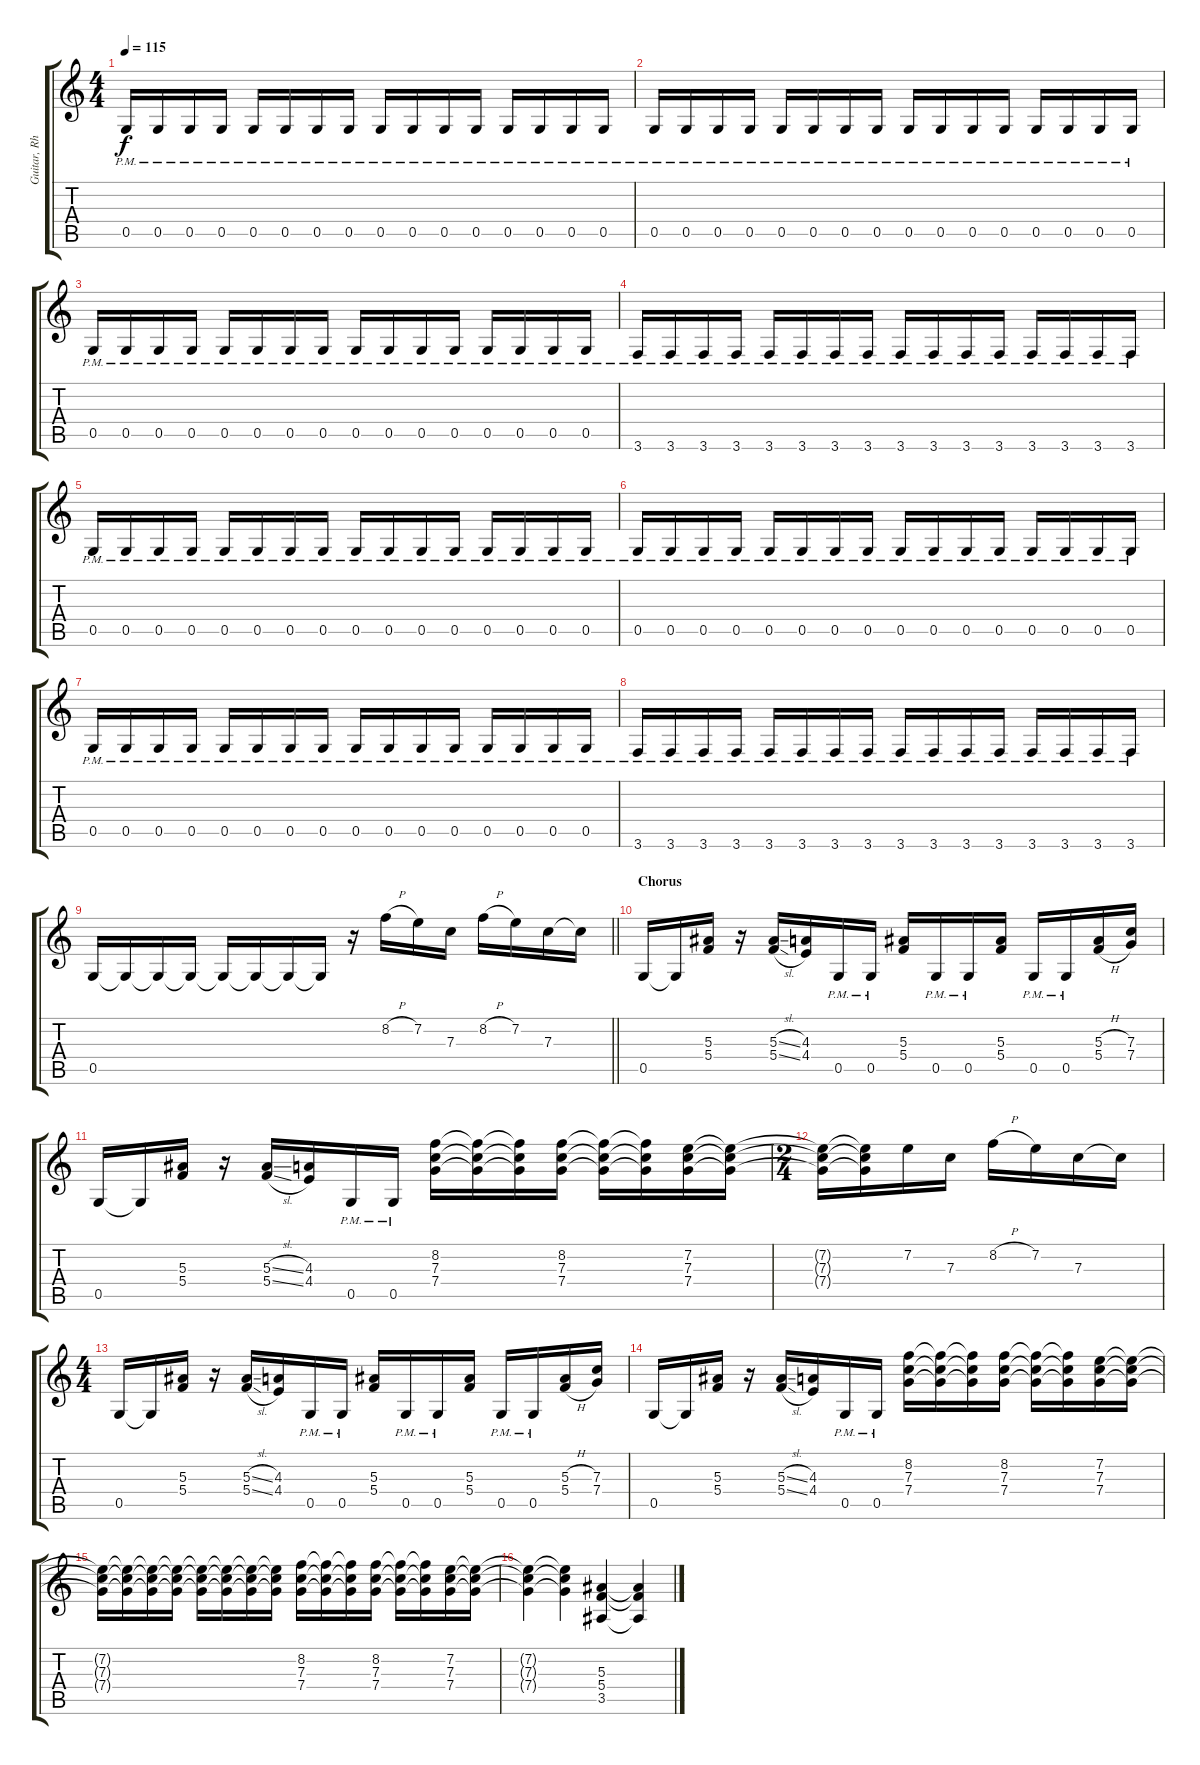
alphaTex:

\track ("Guitar, Rhythm" "Guitar, Rh") {instrument overdrivenguitar}
\staff {score tabs}
\tuning (D4 A3 F3 C3 G2 D2) {hide}
\ts (4 4)
\tempo 115
\clef g2
\ks c
0.5{pm}.16{dy f} 0.5{pm}.16 0.5{pm}.16 0.5{pm}.16 0.5{pm}.16 0.5{pm}.16 0.5{pm}.16 0.5{pm}.16 0.5{pm}.16 0.5{pm}.16 0.5{pm}.16 0.5{pm}.16 0.5{pm}.16 0.5{pm}.16 0.5{pm}.16 0.5{pm}.16 |
0.5{pm}.16 0.5{pm}.16 0.5{pm}.16 0.5{pm}.16 0.5{pm}.16 0.5{pm}.16 0.5{pm}.16 0.5{pm}.16 0.5{pm}.16 0.5{pm}.16 0.5{pm}.16 0.5{pm}.16 0.5{pm}.16 0.5{pm}.16 0.5{pm}.16 0.5{pm}.16 |
0.5{pm}.16 0.5{pm}.16 0.5{pm}.16 0.5{pm}.16 0.5{pm}.16 0.5{pm}.16 0.5{pm}.16 0.5{pm}.16 0.5{pm}.16 0.5{pm}.16 0.5{pm}.16 0.5{pm}.16 0.5{pm}.16 0.5{pm}.16 0.5{pm}.16 0.5{pm}.16 |
3.6{pm}.16 3.6{pm}.16 3.6{pm}.16 3.6{pm}.16 3.6{pm}.16 3.6{pm}.16 3.6{pm}.16 3.6{pm}.16 3.6{pm}.16 3.6{pm}.16 3.6{pm}.16 3.6{pm}.16 3.6{pm}.16 3.6{pm}.16 3.6{pm}.16 3.6{pm}.16 |
0.5{pm}.16 0.5{pm}.16 0.5{pm}.16 0.5{pm}.16 0.5{pm}.16 0.5{pm}.16 0.5{pm}.16 0.5{pm}.16 0.5{pm}.16 0.5{pm}.16 0.5{pm}.16 0.5{pm}.16 0.5{pm}.16 0.5{pm}.16 0.5{pm}.16 0.5{pm}.16 |
0.5{pm}.16 0.5{pm}.16 0.5{pm}.16 0.5{pm}.16 0.5{pm}.16 0.5{pm}.16 0.5{pm}.16 0.5{pm}.16 0.5{pm}.16 0.5{pm}.16 0.5{pm}.16 0.5{pm}.16 0.5{pm}.16 0.5{pm}.16 0.5{pm}.16 0.5{pm}.16 |
0.5{pm}.16 0.5{pm}.16 0.5{pm}.16 0.5{pm}.16 0.5{pm}.16 0.5{pm}.16 0.5{pm}.16 0.5{pm}.16 0.5{pm}.16 0.5{pm}.16 0.5{pm}.16 0.5{pm}.16 0.5{pm}.16 0.5{pm}.16 0.5{pm}.16 0.5{pm}.16 |
3.6{pm}.16 3.6{pm}.16 3.6{pm}.16 3.6{pm}.16 3.6{pm}.16 3.6{pm}.16 3.6{pm}.16 3.6{pm}.16 3.6{pm}.16 3.6{pm}.16 3.6{pm}.16 3.6{pm}.16 3.6{pm}.16 3.6{pm}.16 3.6{pm}.16 3.6{pm}.16 |
\barLineRight lightlight
0.5.16 0.5{t}.16 0.5{t}.16 0.5{t}.16 0.5{t}.16 0.5{t}.16 0.5{t}.16 0.5{t}.16 r.16 8.2{h}.16 7.2.16 7.3.16 8.2{h}.16 7.2.16 7.3.16 7.3{t}.16 |
\section ("" "Chorus")
0.5.16 0.5{t}.16 (5.3 5.4).16 r.16 (5.3{sl} 5.4{sl}).16 (4.3 4.4).16 0.5{pm}.16 0.5{pm}.16 (5.3 5.4).16 0.5{pm}.16 0.5{pm}.16 (5.3 5.4).16 0.5{pm}.16 0.5{pm}.16 (5.3{h} 5.4{h}).16 (7.3 7.4).16 |
0.5.16 0.5{t}.16 (5.3 5.4).16 r.16 (5.3{sl} 5.4{sl}).16 (4.3 4.4).16 0.5{pm}.16 0.5{pm}.16 (8.2 7.3 7.4).16 (8.2{t} 7.3{t} 7.4{t}).16 (8.2{t} 7.3{t} 7.4{t}).16 (8.2 7.3 7.4).16 (8.2{t} 7.3{t} 7.4{t}).16 (8.2{t} 7.3{t} 7.4{t}).16 (7.2 7.3 7.4).16 (7.2{t} 7.3{t} 7.4{t}).16 |
\ts (2 4)
(7.2{t} 7.3{t} 7.4{t}).16 (7.2{t} 7.3{t} 7.4{t}).16 7.2.16 7.3.16 8.2{h}.16 7.2.16 7.3.16 7.3{t}.16 |
\ts (4 4)
0.5.16 0.5{t}.16 (5.3 5.4).16 r.16 (5.3{sl} 5.4{sl}).16 (4.3 4.4).16 0.5{pm}.16 0.5{pm}.16 (5.3 5.4).16 0.5{pm}.16 0.5{pm}.16 (5.3 5.4).16 0.5{pm}.16 0.5{pm}.16 (5.3{h} 5.4{h}).16 (7.3 7.4).16 |
0.5.16 0.5{t}.16 (5.3 5.4).16 r.16 (5.3{sl} 5.4{sl}).16 (4.3 4.4).16 0.5{pm}.16 0.5{pm}.16 (8.2 7.3 7.4).16 (8.2{t} 7.3{t} 7.4{t}).16 (8.2{t} 7.3{t} 7.4{t}).16 (8.2 7.3 7.4).16 (8.2{t} 7.3{t} 7.4{t}).16 (8.2{t} 7.3{t} 7.4{t}).16 (7.2 7.3 7.4).16 (7.2{t} 7.3{t} 7.4{t}).16 |
(7.2{t} 7.3{t} 7.4{t}).16 (7.2{t} 7.3{t} 7.4{t}).16 (7.2{t} 7.3{t} 7.4{t}).16 (7.2{t} 7.3{t} 7.4{t}).16 (7.2{t} 7.3{t} 7.4{t}).16 (7.2{t} 7.3{t} 7.4{t}).16 (7.2{t} 7.3{t} 7.4{t}).16 (7.2{t} 7.3{t} 7.4{t}).16 (8.2 7.3 7.4).16 (8.2{t} 7.3{t} 7.4{t}).16 (8.2{t} 7.3{t} 7.4{t}).16 (8.2 7.3 7.4).16 (8.2{t} 7.3{t} 7.4{t}).16 (8.2{t} 7.3{t} 7.4{t}).16 (7.2 7.3 7.4).16 (7.2{t} 7.3{t} 7.4{t}).16 |
(7.2{t} 7.3{t} 7.4{t}).4 (7.2{t} 7.3{t} 7.4{t}).4 (5.3 5.4 3.5).4 (5.3{t} 5.4{t} 3.5{t}).4
